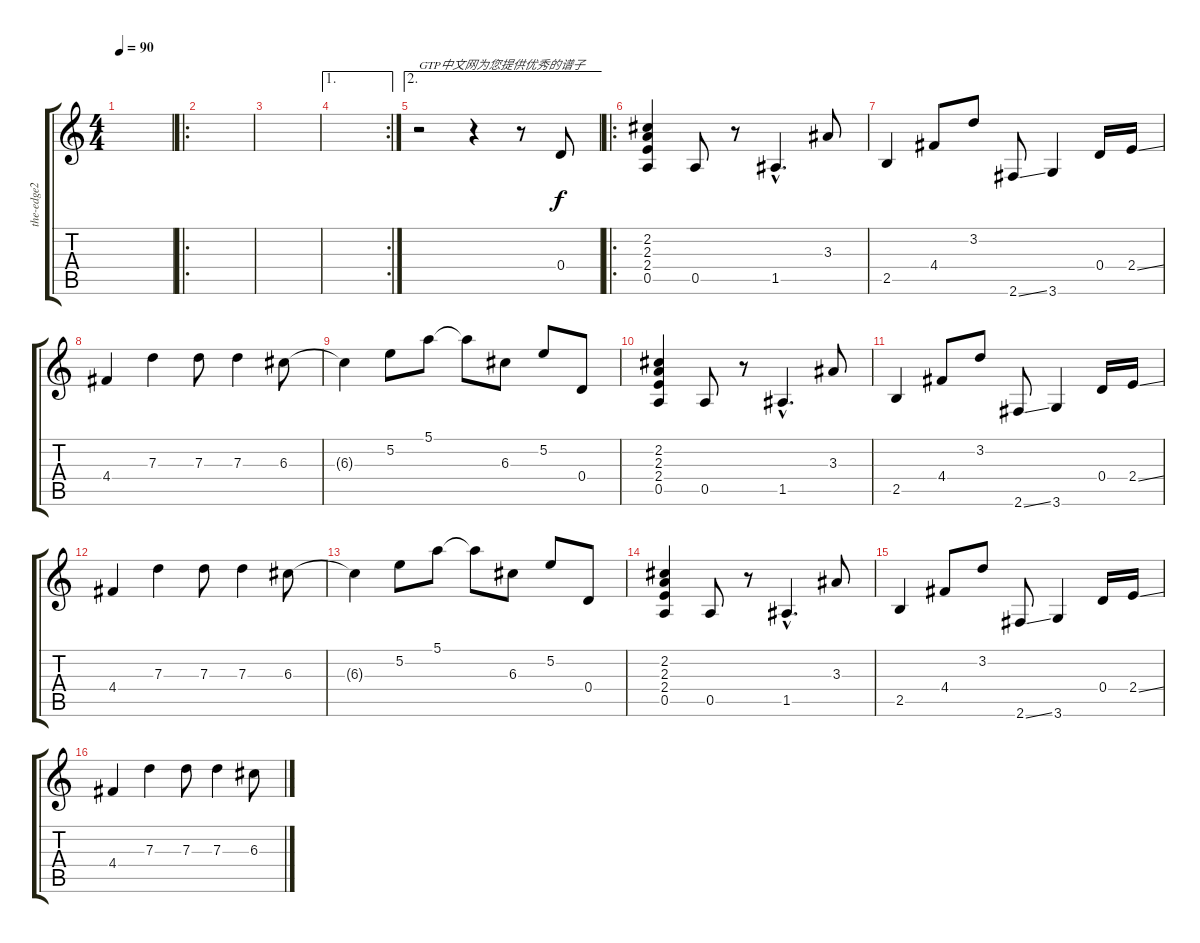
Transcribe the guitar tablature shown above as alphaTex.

\track ("the-edge2" "the-edge2") {instrument electricguitarjazz}
\staff {score tabs}
\tuning (E4 B3 G3 D3 A2 E2) {hide}
\ts (4 4)
\tempo 90
\clef g2
\ks c
|
\ro
|
|
\ae 1
\rc 2
|
\ae 2
r.2{txt "GTP中文网为您提供优秀的谱子"} r.4 r.8 0.4.8 |
\ro
(2.2 2.3 2.4 0.5).4 0.5.8 r.8 1.5{hac}.4{d} 3.3.8 |
2.5.4 4.4.8 3.2.8 2.6{ss}.8 3.6.4 0.4.16 2.4{ss}.16 |
4.4.4 7.3.4 7.3.8 7.3.4 6.3.8 |
6.3{t}.4 5.2.8 5.1.8 5.1{t}.8 6.3.8 5.2.8 0.4.8 |
(2.2 2.3 2.4 0.5).4 0.5.8 r.8 1.5{hac}.4{d} 3.3.8 |
2.5.4 4.4.8 3.2.8 2.6{ss}.8 3.6.4 0.4.16 2.4{ss}.16 |
4.4.4 7.3.4 7.3.8 7.3.4 6.3.8 |
6.3{t}.4 5.2.8 5.1.8 5.1{t}.8 6.3.8 5.2.8 0.4.8 |
(2.2 2.3 2.4 0.5).4 0.5.8 r.8 1.5{hac}.4{d} 3.3.8 |
2.5.4 4.4.8 3.2.8 2.6{ss}.8 3.6.4 0.4.16 2.4{ss}.16 |
4.4.4 7.3.4 7.3.8 7.3.4 6.3.8
